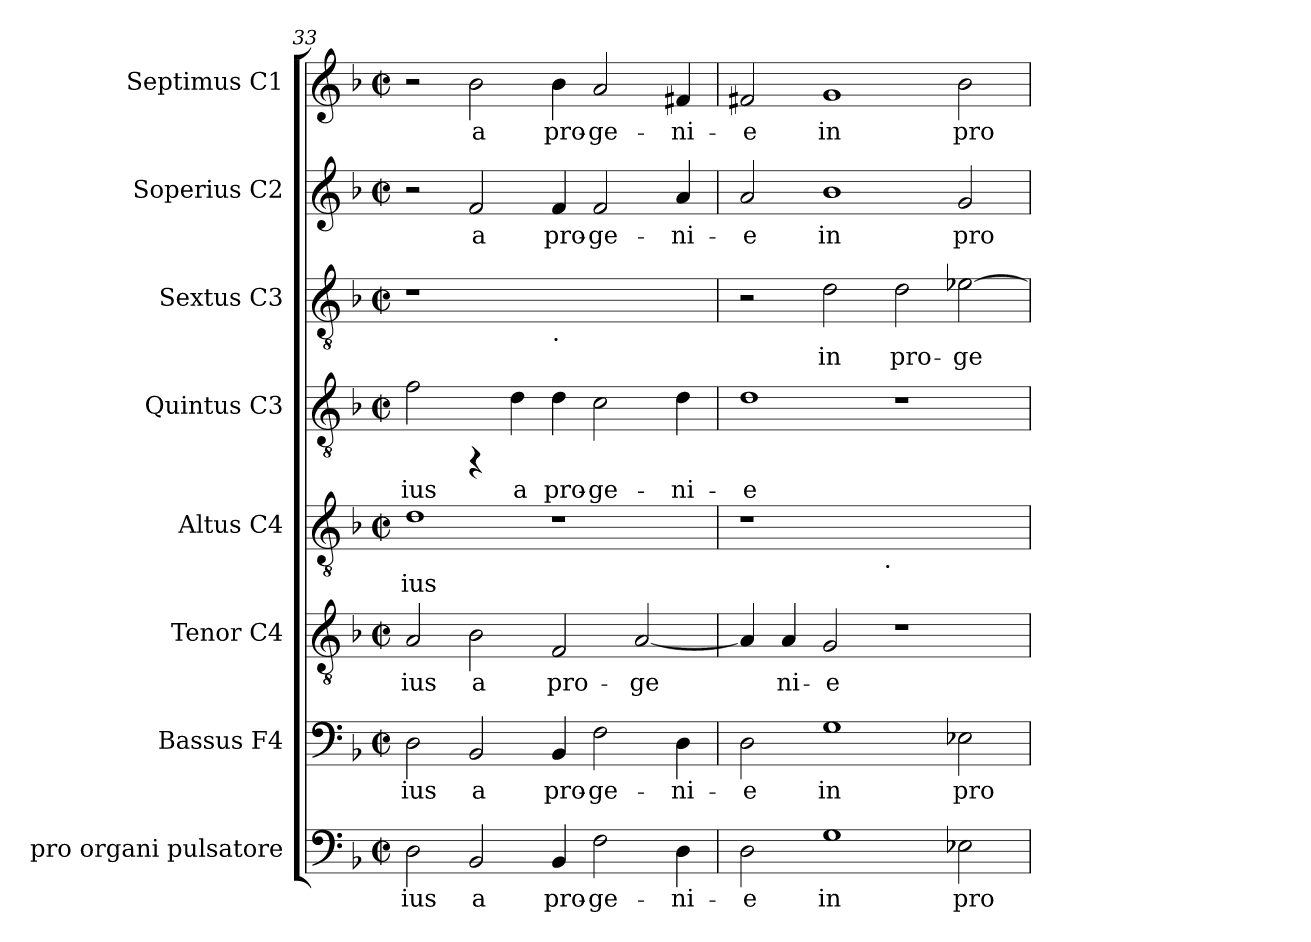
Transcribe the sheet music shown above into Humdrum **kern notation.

**kern	**text	**kern	**text	**kern	**text	**kern	**text	**kern	**text	**kern	**text	**kern	**text	**kern	**text
*part8	*part8	*part7	*part7	*part6	*part6	*part5	*part5	*part4	*part4	*part3	*part3	*part2	*part2	*part1	*part1
*staff8	*staff8	*staff7	*staff7	*staff6	*staff6	*staff5	*staff5	*staff4	*staff4	*staff3	*staff3	*staff2	*staff2	*staff1	*staff1
*I"pro organi  pulsatore	*	*I"Bassus  F4	*	*I"Tenor  C4	*	*I"Altus  C4	*	*I"Quintus  C3	*	*I"Sextus  C3	*	*I"Soperius  C2	*	*I"Septimus  C1	*
!!LO:PB:g=z
*clefF4	*	*clefF4	*	*clefGv2	*	*clefGv2	*	*clefGv2	*	*clefGv2	*	*clefG2	*	*clefG2	*
*k[b-]	*	*k[b-]	*	*k[b-]	*	*k[b-]	*	*k[b-]	*	*k[b-]	*	*k[b-]	*	*k[b-]	*
*F:	*	*F:	*	*F:	*	*F:	*	*F:	*	*F:	*	*F:	*	*F:	*
*M2/2	*	*M2/2	*	*M2/2	*	*M2/2	*	*M2/2	*	*M2/2	*	*M2/2	*	*M2/2	*
*met(c|)	*	*met(c|)	*	*met(c|)	*	*met(c|)	*	*met(c|)	*	*met(c|)	*	*met(c|)	*	*met(c|)	*
=33	=33	=33	=33	=33	=33	=33	=33	=33	=33	=33	=33	=33	=33	=33	=33
!	!LO:LY:a:cj	!	!LO:LY:b:cj	!	!LO:LY:b:cj	!	!LO:LY:b:cj	!	!LO:LY:b:cj	!	!	!	!	!	!
2D\	-ius	2D\	-ius	2A/	-ius	1d	-ius	2f\	-ius	1r	.	2r	.	2r	.
!	!LO:LY:a:cj	!	!LO:LY:b:cj	!	!LO:LY:b:cj	!	!	!	!	!	!	!	!LO:LY:b:cj	!	!LO:LY:b:cj
2BB-/	a	2BB-/	a	2B-\	a	.	.	4rFF	.	.	.	2f/	a	2b-\	a
!	!	!	!	!	!	!	!	!	!LO:LY:b:cj	!	!	!	!	!	!
.	.	.	.	.	.	.	.	4d\	a	.	.	.	.	.	.
!	!	!	!	!	!	!	!	!	!	!LO:TX:b:t=.	!	!	!	!	!
!	!LO:LY:a:cj	!	!LO:LY:b:cj	!	!LO:LY:b:cj	!	!	!	!LO:LY:b:cj	!	!	!	!LO:LY:b:cj	!	!LO:LY:b:cj
4BB-/	pro-	4BB-/	pro-	2F/	pro-	1r	.	4d\	pro-	1ryy	.	4f/	pro-	4b-\	pro-
!	!LO:LY:a:cj	!	!LO:LY:b:cj	!	!	!	!	!	!LO:LY:b:cj	!	!	!	!LO:LY:b:cj	!	!LO:LY:b:cj
2F\	-ge-	2F\	-ge-	.	.	.	.	2c\	-ge-	.	.	2f/	-ge-	2a/	-ge-
!	!	!	!	!	!LO:LY:b:cj	!	!	!	!	!	!	!	!	!	!
.	.	.	.	[<2A/	-ge-	.	.	.	.	.	.	.	.	.	.
!	!LO:LY:a:cj	!	!LO:LY:b:cj	!	!	!	!	!	!LO:LY:b:cj	!	!	!	!LO:LY:b:cj	!	!LO:LY:b:cj
4D\	-ni-	4D\	-ni-	.	.	.	.	4d\	-ni-	.	.	4a/	-ni-	4f#X/	-ni-
=34	=34	=34	=34	=34	=34	=34	=34	=34	=34	=34	=34	=34	=34	=34	=34
!	!LO:LY:a:cj	!	!LO:LY:b:cj	!	!LO:LY:b:cj	!	!	!	!LO:LY:b:cj	!	!	!	!LO:LY:b:cj	!	!LO:LY:b:cj
*	*	*	*	*	*	*^	*	*	*	*	*	*	*	*	*
2D\	-e	2D\	-e	4A/]	--	1r	2ryy	.	1d	-e	2r	.	2a/	-e	2f#X/	-e
!	!	!	!	!	!LO:LY:b:cj	!	!	!	!	!	!	!	!	!	!	!
.	.	.	.	4A/	-ni-	.	.	.	.	.	.	.	.	.	.	.
!	!LO:LY:a:cj	!	!LO:LY:b:cj	!	!LO:LY:b:cj	!	!	!	!	!	!	!LO:LY:b:cj	!	!LO:LY:b:cj	!	!LO:LY:b:cj
1G	in	1G	in	2G/	-e	.	4...ryy	.	.	.	2d\	in	1b-	in	1g	in
!	!	!	!	!	!	!	!LO:TX:b:t=.	!	!	!	!	!	!	!	!	!
.	.	.	.	.	.	.	1ryy	.	.	.	.	.	.	.	.	.
!	!	!	!	!	!	!	!	!	!	!	!	!LO:LY:b:cj	!	!	!	!
.	.	.	.	1r	.	1ryy	.	.	1r	.	2d\	pro-	.	.	.	.
!	!LO:LY:a:cj	!	!LO:LY:b:cj	!	!	!	!	!	!	!	!	!LO:LY:b:cj	!	!LO:LY:b:cj	!	!LO:LY:b:cj
2E-X\	pro-	2E-X\	pro-	.	.	.	.	.	.	.	[>2e-X\	-ge-	2g/	pro-	2b-\	pro-
.	.	.	.	.	.	.	32ryy	.	.	.	.	.	.	.	.	.
*	*	*	*	*	*	*v	*v	*	*	*	*	*	*	*	*	*
=	=	=	=	=	=	=	=	=	=	=	=	=	=	=	=
*-	*-	*-	*-	*-	*-	*-	*-	*-	*-	*-	*-	*-	*-	*-	*-
